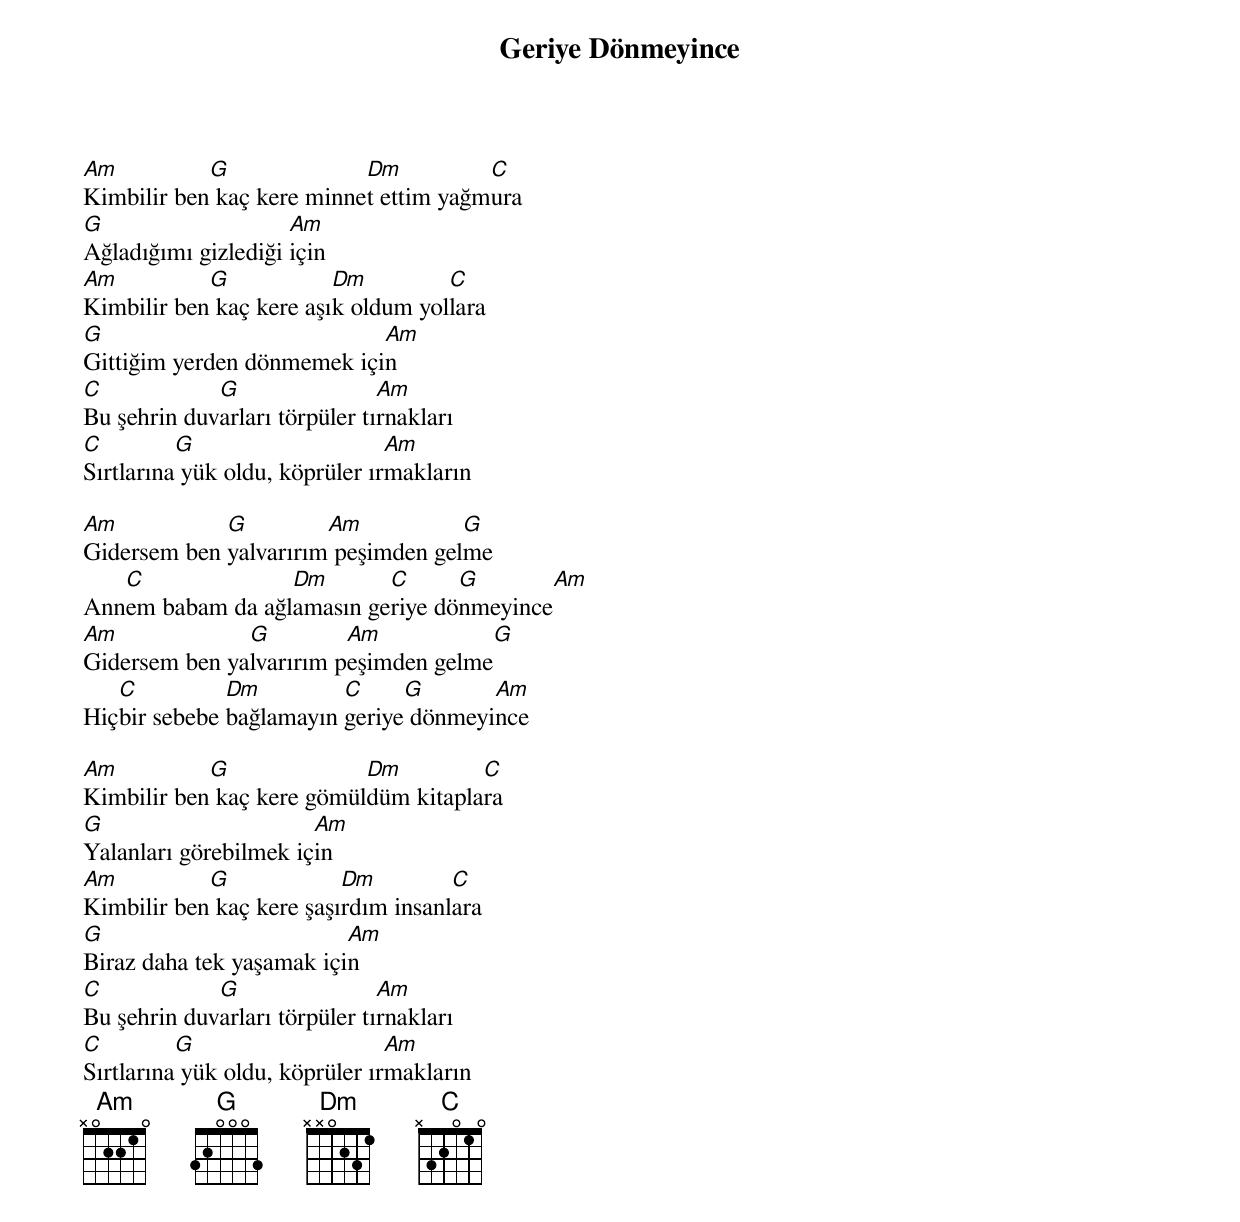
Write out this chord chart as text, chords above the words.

{title: Geriye Dönmeyince}
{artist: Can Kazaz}

Am          G              Dm          C
Kimbilir ben kaç kere minnet ettim yağmura
G                    Am
Ağladığımı gizlediği için
Am          G            Dm         C
Kimbilir ben kaç kere aşık oldum yollara
G                           Am
Gittiğim yerden dönmemek için
C            G                 Am
Bu şehrin duvarları törpüler tırnakları
C         G                     Am
Sırtlarına yük oldu, köprüler ırmakların

Am           G         Am           G
Gidersem ben yalvarırım peşimden gelme
   C              Dm       C      G        Am
Annem babam da ağlamasın geriye dönmeyince
Am             G         Am           G
Gidersem ben yalvarırım peşimden gelme
   C          Dm         C     G       Am
Hiçbir sebebe bağlamayın geriye dönmeyince

Am          G              Dm         C
Kimbilir ben kaç kere gömüldüm kitaplara
G                      Am
Yalanları görebilmek için
Am          G             Dm         C
Kimbilir ben kaç kere şaşırdım insanlara
G                         Am
Biraz daha tek yaşamak için
C            G                 Am
Bu şehrin duvarları törpüler tırnakları
C         G                     Am
Sırtlarına yük oldu, köprüler ırmakların
